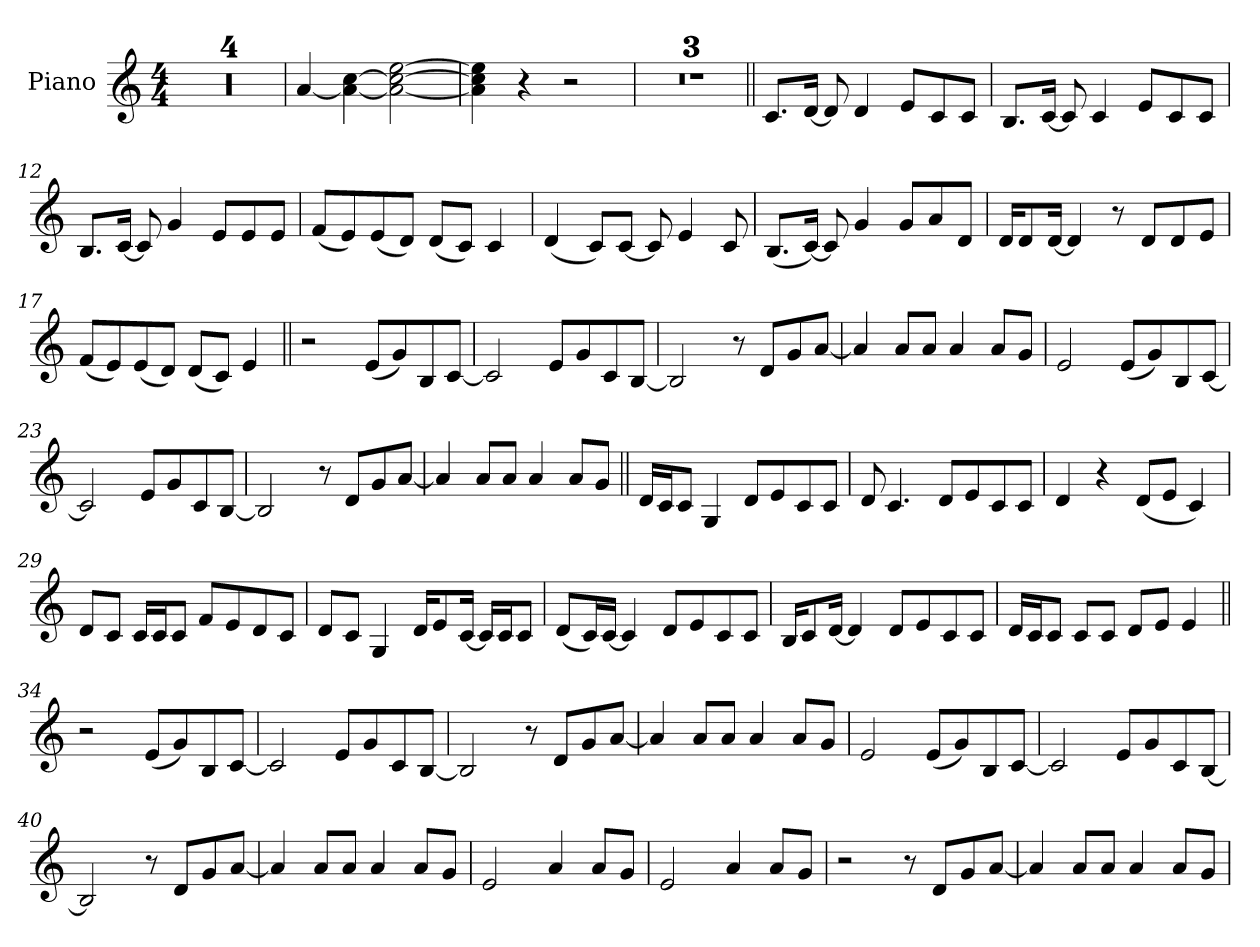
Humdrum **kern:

**kern
*part1
*staff1
*I"Piano
*I'Pno.
*clefG2
*k[]
*M4/4
=1
1r
=2
1r
=3
1r
=4
1r
=5
[4a!
4a!_ [4cc!
2a!_ 2cc!_ [2ee!
=6
4a!] 4cc!] 4ee!]
4r
2r
=7
1r
=8
1r
=9
1r
=10||
8.cL
[16dJk
8d]
4d
8eL
8c
8cJ
=11
8.BL
[16cJk
8c]
4c
8eL
8c
8cJ
=12
8.BL
[16cJk
8c]
4g
8eL
8e
8eJ
=13
(8fL
8e)
(8e
8dJ)
(8dL
8cJ)
4c
=14
(4d
8cL)
[8cJ
8c]
4e
8c
=15
(8.BL
[16cJk)
8c]
4g
8gL
8a
8dJ
=16
16dKL
8d
[16dJk
4d]
8r
8dL
8d
8eJ
=17
(8fL
8e)
(8e
8dJ)
(8dL
8cJ)
4e
=18||
2r
(8eL
8g)
8B
[8cJ
=19
2c]
8eL
8g
8c
[8BJ
=20
2B]
8r
8dL
8g
[8aJ
=21
4a]
8aL
8aJ
4a
8aL
8gJ
=22
2e
(8eL
8g)
8B
[8cJ
=23
2c]
8eL
8g
8c
[8BJ
=24
2B]
8r
8dL
8g
[8aJ
=25
4a]
8aL
8aJ
4a
8aL
8gJ
=26||
16dLL
16cJ
8cJ
4G
8dL
8e
8c
8cJ
=27
8d
4.c
8dL
8e
8c
8cJ
=28
4d
4r
(8dL
8eJ
4c)
=29
8dL
8cJ
16cLL
16cJ
8cJ
8fL
8e
8d
8cJ
=30
8dL
8cJ
4G
16dKL
8e
[16cJk
16cLL]
16cJ
8cJ
=31
(8dL
16cL)
[16cJJ
4c]
8dL
8e
8c
8cJ
=32
16BKL
8c
[16dJk
4d]
8dL
8e
8c
8cJ
=33
16dLL
16cJ
8cJ
8cL
8cJ
8dL
8eJ
4e
=34||
2r
(8eL
8g)
8B
[8cJ
=35
2c]
8eL
8g
8c
[8BJ
=36
2B]
8r
8dL
8g
[8aJ
=37
4a]
8aL
8aJ
4a
8aL
8gJ
=38
2e
(8eL
8g)
8B
[8cJ
=39
2c]
8eL
8g
8c
[8BJ
=40
2B]
8r
8dL
8g
[8aJ
=41
4a]
8aL
8aJ
4a
8aL
8gJ
=42
2e
4a
8aL
8gJ
=43
2e
4a
8aL
8gJ
=44
2r
8r
8dL
8g
[8aJ
=45
4a]
8aL
8aJ
4a
8aL
8gJ
=
*-
